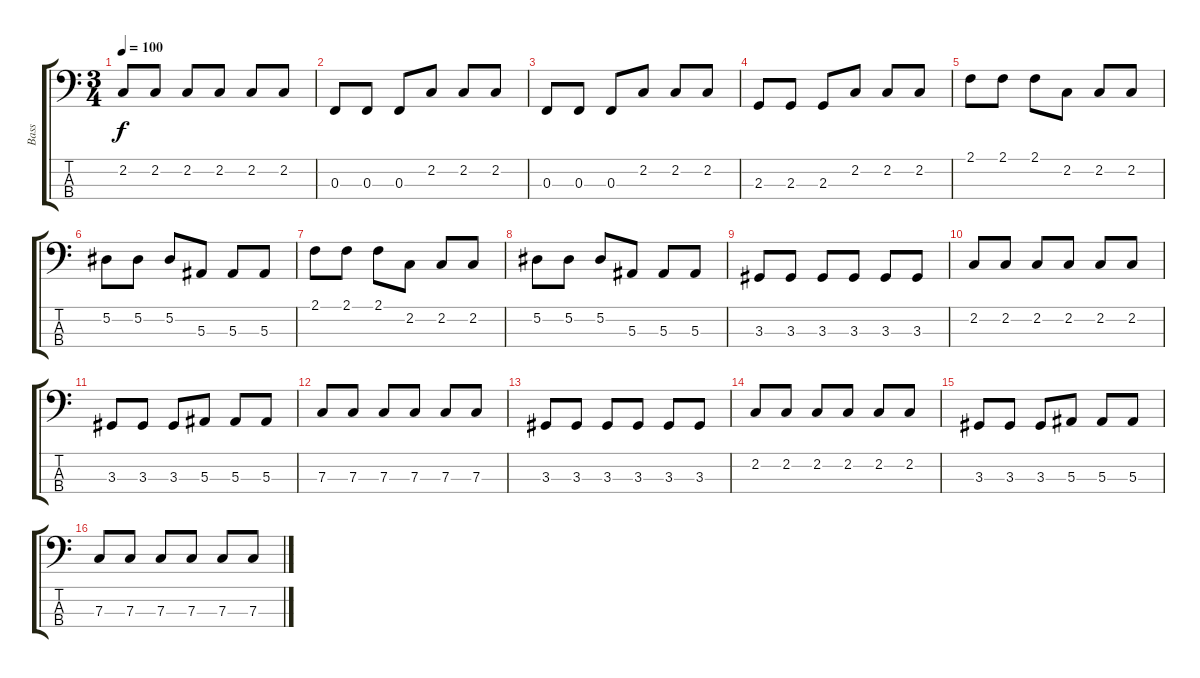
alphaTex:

\track ("Bass" "Bass") {instrument slapbass1}
\staff {score tabs}
\tuning (Eb2 Bb1 F1 C1) {hide}
\ts (3 4)
\tempo 100
\clef f4
\ks c
2.2.8{dy f} 2.2.8 2.2.8 2.2.8 2.2.8 2.2.8 |
0.3.8 0.3.8 0.3.8 2.2.8 2.2.8 2.2.8 |
0.3.8 0.3.8 0.3.8 2.2.8 2.2.8 2.2.8 |
2.3.8 2.3.8 2.3.8 2.2.8 2.2.8 2.2.8 |
2.1.8 2.1.8 2.1.8 2.2.8 2.2.8 2.2.8 |
5.2.8 5.2.8 5.2.8 5.3.8 5.3.8 5.3.8 |
2.1.8 2.1.8 2.1.8 2.2.8 2.2.8 2.2.8 |
5.2.8 5.2.8 5.2.8 5.3.8 5.3.8 5.3.8 |
3.3.8 3.3.8 3.3.8 3.3.8 3.3.8 3.3.8 |
2.2.8 2.2.8 2.2.8 2.2.8 2.2.8 2.2.8 |
3.3.8 3.3.8 3.3.8 5.3.8 5.3.8 5.3.8 |
7.3.8 7.3.8 7.3.8 7.3.8 7.3.8 7.3.8 |
3.3.8 3.3.8 3.3.8 3.3.8 3.3.8 3.3.8 |
2.2.8 2.2.8 2.2.8 2.2.8 2.2.8 2.2.8 |
3.3.8 3.3.8 3.3.8 5.3.8 5.3.8 5.3.8 |
7.3.8 7.3.8 7.3.8 7.3.8 7.3.8 7.3.8
